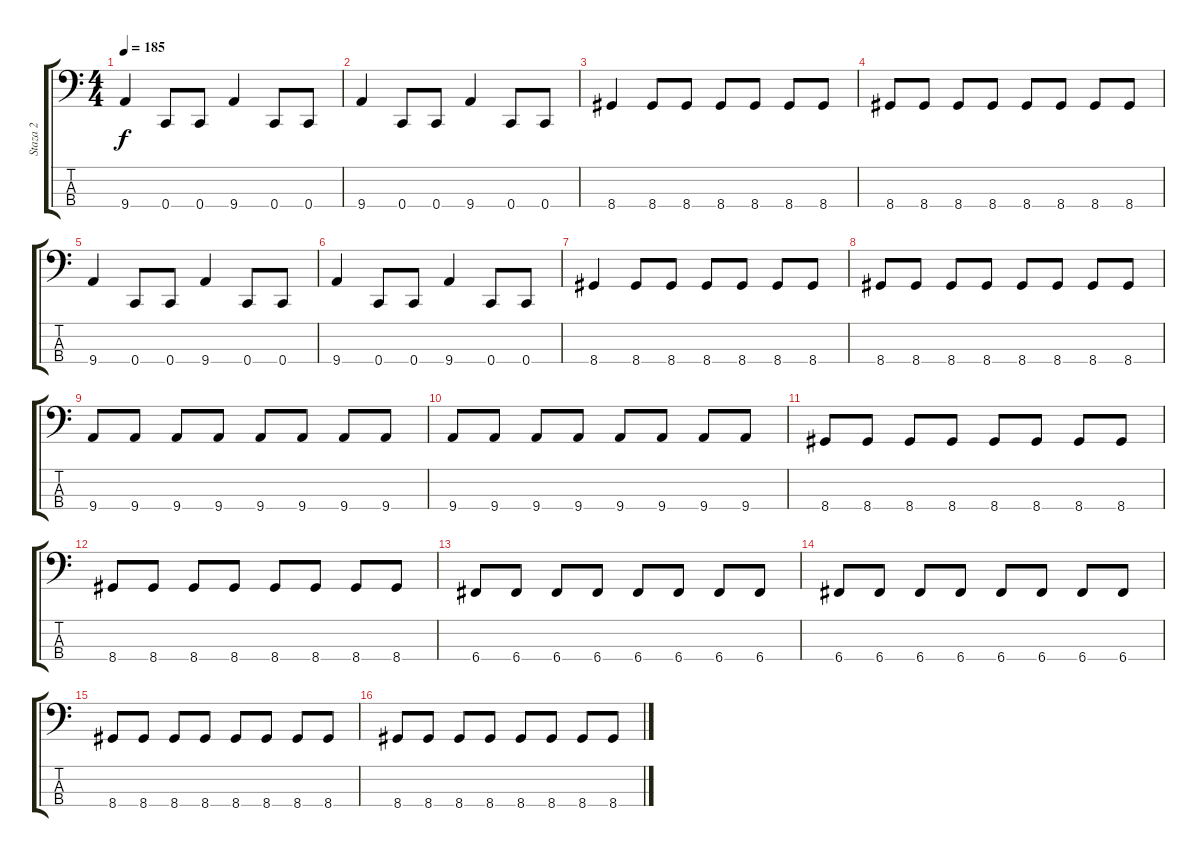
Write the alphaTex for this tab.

\track ("Staza 2" "Staza 2") {instrument electricbasspick}
\staff {score tabs}
\tuning (F2 C2 G1 C1) {hide}
\ts (4 4)
\tempo 185
\clef f4
\ks c
9.4.4{dy f} 0.4.8 0.4.8 9.4.4 0.4.8 0.4.8 |
9.4.4 0.4.8 0.4.8 9.4.4 0.4.8 0.4.8 |
8.4.4 8.4.8 8.4.8 8.4.8 8.4.8 8.4.8 8.4.8 |
8.4.8 8.4.8 8.4.8 8.4.8 8.4.8 8.4.8 8.4.8 8.4.8 |
9.4.4 0.4.8 0.4.8 9.4.4 0.4.8 0.4.8 |
9.4.4 0.4.8 0.4.8 9.4.4 0.4.8 0.4.8 |
8.4.4 8.4.8 8.4.8 8.4.8 8.4.8 8.4.8 8.4.8 |
8.4.8 8.4.8 8.4.8 8.4.8 8.4.8 8.4.8 8.4.8 8.4.8 |
9.4.8 9.4.8 9.4.8 9.4.8 9.4.8 9.4.8 9.4.8 9.4.8 |
9.4.8 9.4.8 9.4.8 9.4.8 9.4.8 9.4.8 9.4.8 9.4.8 |
8.4.8 8.4.8 8.4.8 8.4.8 8.4.8 8.4.8 8.4.8 8.4.8 |
8.4.8 8.4.8 8.4.8 8.4.8 8.4.8 8.4.8 8.4.8 8.4.8 |
6.4.8 6.4.8 6.4.8 6.4.8 6.4.8 6.4.8 6.4.8 6.4.8 |
6.4.8 6.4.8 6.4.8 6.4.8 6.4.8 6.4.8 6.4.8 6.4.8 |
8.4.8 8.4.8 8.4.8 8.4.8 8.4.8 8.4.8 8.4.8 8.4.8 |
8.4.8 8.4.8 8.4.8 8.4.8 8.4.8 8.4.8 8.4.8 8.4.8
